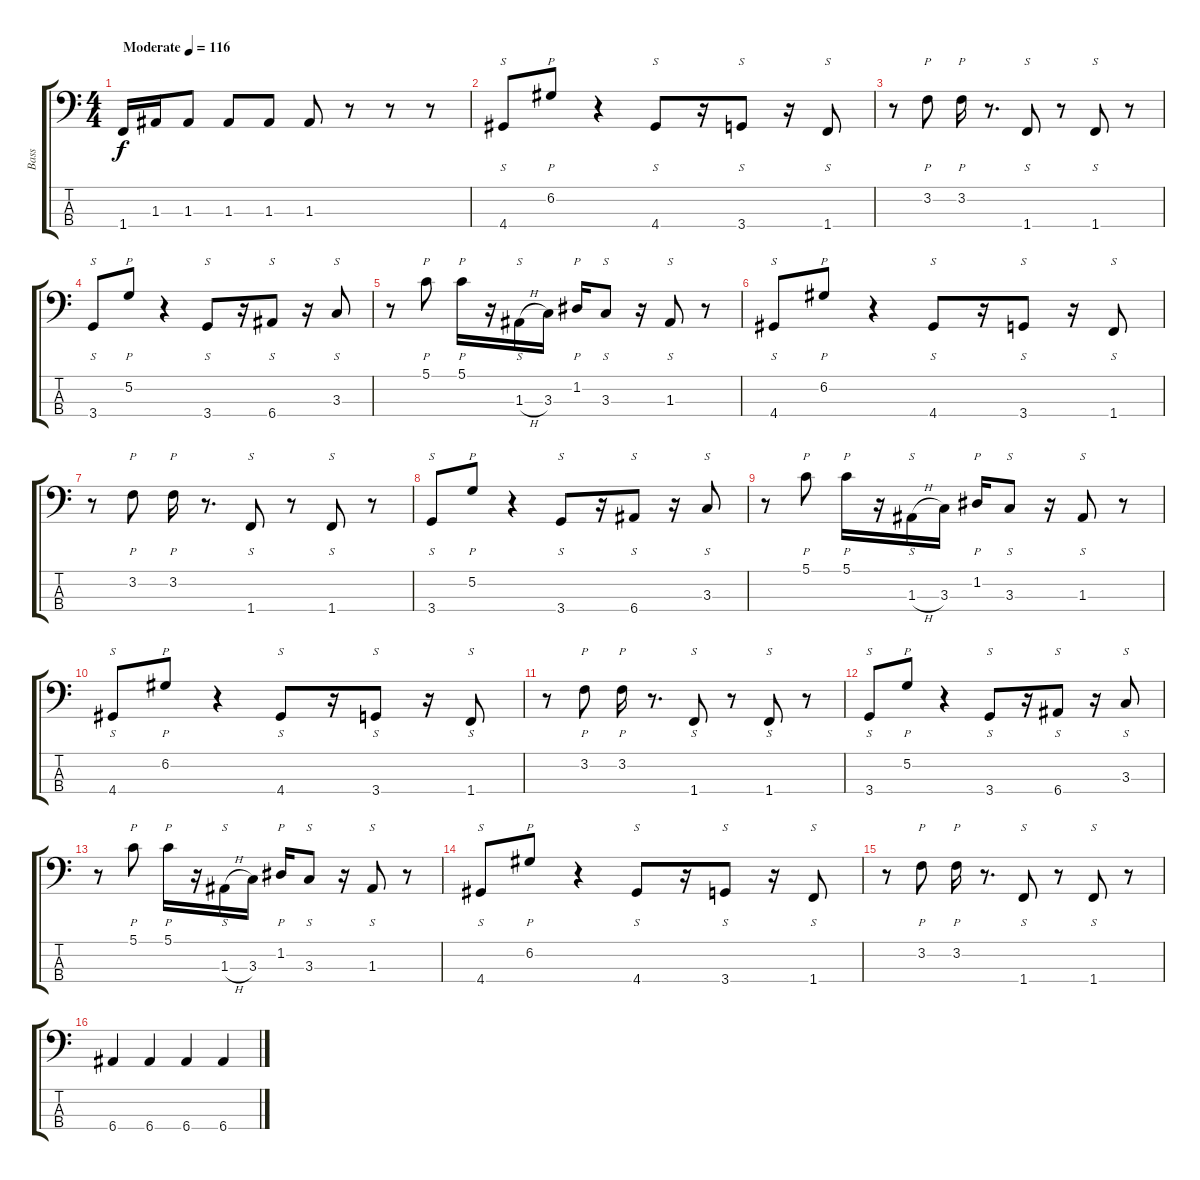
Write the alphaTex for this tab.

\track ("Bass " "Bass ") {instrument slapbass1}
\staff {score tabs}
\tuning (G2 D2 A1 E1) {hide}
\ts (4 4)
\tempo (116 "Moderate")
\clef f4
\ks c
1.4.16{dy f instrument electricbassfinger} 1.3.16 1.3.8 1.3.8 1.3.8 1.3.8 r.8 r.8 r.8 |
4.4.8{s instrument slapbass1} 6.2.8{p} r.4 4.4.8{s} r.16 3.4.8{s} r.16 1.4.8{s} |
r.8 3.2.8{p} 3.2.16{p} r.8{d} 1.4.8{s} r.8 1.4.8{s} r.8 |
3.4.8{s} 5.2.8{p} r.4 3.4.8{s} r.16 6.4.8{s} r.16 3.3.8{s} |
r.8 5.1.8{p} 5.1.16{p} r.16 1.3{h}.16{s} 3.3.16 1.2.16{p} 3.3.8{s} r.16 1.3.8{s} r.8 |
4.4.8{s instrument slapbass1} 6.2.8{p} r.4 4.4.8{s} r.16 3.4.8{s} r.16 1.4.8{s} |
r.8 3.2.8{p} 3.2.16{p} r.8{d} 1.4.8{s} r.8 1.4.8{s} r.8 |
3.4.8{s} 5.2.8{p} r.4 3.4.8{s} r.16 6.4.8{s} r.16 3.3.8{s} |
r.8 5.1.8{p} 5.1.16{p} r.16 1.3{h}.16{s} 3.3.16 1.2.16{p} 3.3.8{s} r.16 1.3.8{s} r.8 |
4.4.8{s instrument slapbass1} 6.2.8{p} r.4 4.4.8{s} r.16 3.4.8{s} r.16 1.4.8{s} |
r.8 3.2.8{p} 3.2.16{p} r.8{d} 1.4.8{s} r.8 1.4.8{s} r.8 |
3.4.8{s} 5.2.8{p} r.4 3.4.8{s} r.16 6.4.8{s} r.16 3.3.8{s} |
r.8 5.1.8{p} 5.1.16{p} r.16 1.3{h}.16{s} 3.3.16 1.2.16{p} 3.3.8{s} r.16 1.3.8{s} r.8 |
4.4.8{s instrument slapbass1} 6.2.8{p} r.4 4.4.8{s} r.16 3.4.8{s} r.16 1.4.8{s} |
r.8 3.2.8{p} 3.2.16{p} r.8{d} 1.4.8{s} r.8 1.4.8{s} r.8 |
6.4.4{instrument electricbassfinger} 6.4.4 6.4.4 6.4{ss}.4
